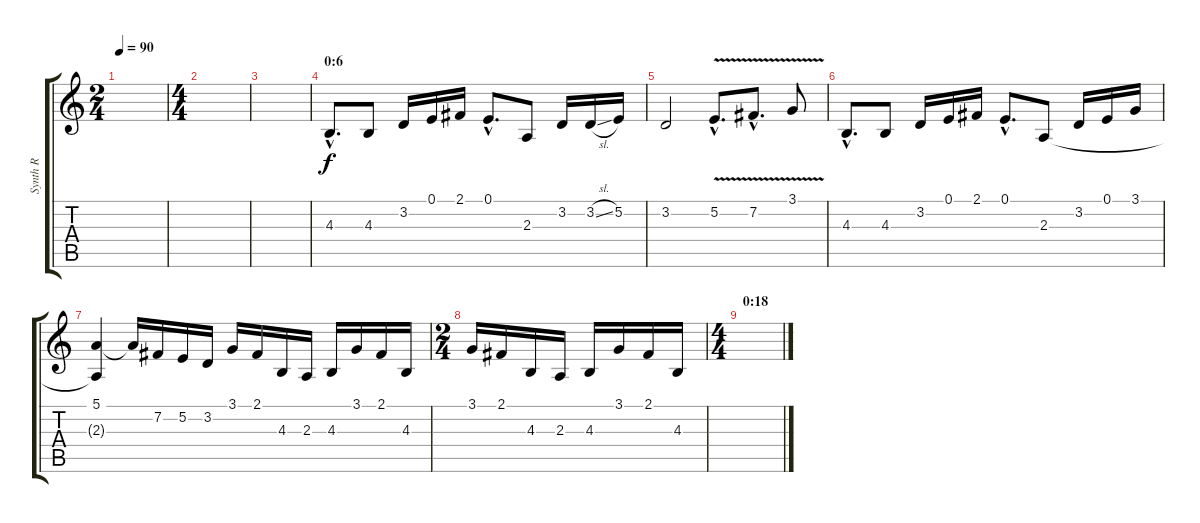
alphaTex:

\track ("Synth R" "Synth R") {instrument lead2sawtooth}
\staff {score tabs}
\tuning (E4 B3 G3 D3 A2 E2) {hide}
\ts (2 4)
\tempo 90
\clef g2
\ks c
|
\ts (4 4)
|
|
\section ("" "0:6")
4.3{hac}.8{d} 4.3.8 3.2.16 0.1.16 2.1.16 0.1{hac}.8{d} 2.3.8 3.2.16 3.2{sl}.16 5.2.16 |
3.2.2 5.2{v hac}.8{d} 7.2{v hac}.8{d} 3.1{v}.8 |
4.3{hac}.8{d} 4.3.8 3.2.16 0.1.16 2.1.16 0.1{hac}.8{d} 2.3.8 3.2.16 0.1.16 3.1.16 |
(5.1 2.3{t}).4 5.1{t}.16 7.2.16 5.2.16 3.2.16 3.1.16 2.1.16 4.3.16 2.3.16 4.3.16 3.1.16 2.1.16 4.3.16 |
\ts (2 4)
3.1.16 2.1.16 4.3.16 2.3.16 4.3.16 3.1.16 2.1.16 4.3.16 |
\ts (4 4)
\section ("" "0:18")
